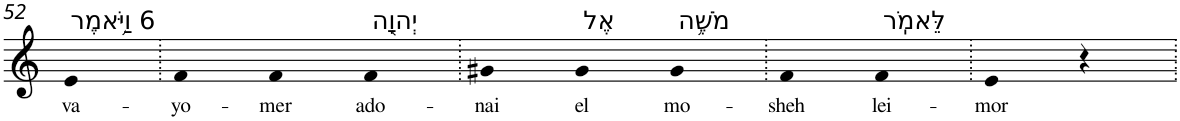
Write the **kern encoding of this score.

**kern	**text
*part1	*part1
*staff1	*staff1
*I"Piano	*
*I'Pno	*
!!LO:PB:g=z
*clefG2	*
*k[]	*
=52	=52
!LO:TX:a:t=6 וַיֹּ֥אמֶר	!
!	!LO:LY:b
4e	va-
=53.	=53.
!	!LO:LY:b
4f	-yo-
!	!LO:LY:b
4f	-mer
!LO:TX:a:t=יְהוָ֖ה	!
!	!LO:LY:b
4f	ado-
=54.	=54.
!	!LO:LY:b
4g#X	-nai
!LO:TX:a:t=אֶל	!
!	!LO:LY:b
4g#	el
!LO:TX:a:t=מֹשֶׁ֥ה	!
!	!LO:LY:b
4g#	mo-
=55.	=55.
!	!LO:LY:b
4f	-sheh
!LO:TX:a:t=לֵּאמֹֽר	!
!	!LO:LY:b
4f	lei-
=56.	=56.
!	!LO:LY:b
4e	-mor
4r	.
=.	=.
*-	*-
